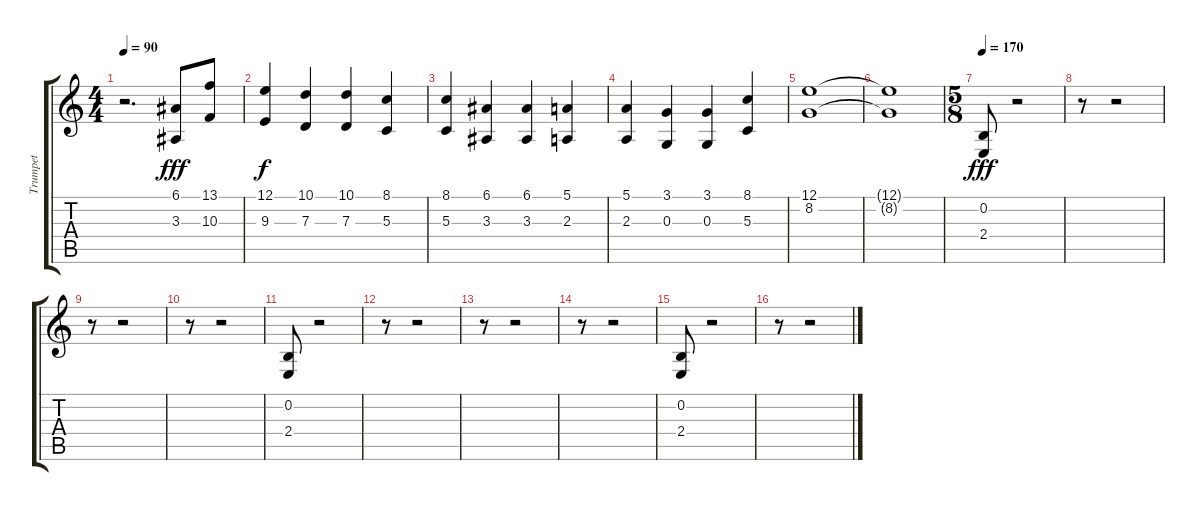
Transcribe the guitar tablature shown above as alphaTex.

\track ("Trumpet" "Trumpet") {instrument trumpet}
\staff {score tabs}
\tuning (E4 B3 G3 D3 A2 E2) {hide}
\ts (4 4)
\tempo 90
\clef g2
\ks c
r.2{d dy f} (6.1 3.3).8{dy fff} (13.1 10.3).8 |
(12.1 9.3).4{dy f} (10.1 7.3).4 (10.1 7.3).4 (8.1 5.3).4 |
(8.1 5.3).4 (6.1 3.3).4 (6.1 3.3).4 (5.1 2.3).4 |
(5.1 2.3).4 (3.1 0.3).4 (3.1 0.3).4 (8.1 5.3).4 |
(12.1 8.2).1 |
(12.1{t} 8.2{t}).1 |
\ts (5 8)
\tempo 170
(0.2 2.4).8{dy fff} r.2 |
r.8 r.2 |
r.8 r.2 |
r.8 r.2 |
(0.2 2.4).8 r.2 |
r.8 r.2 |
r.8 r.2 |
r.8 r.2 |
(0.2 2.4).8 r.2 |
r.8 r.2
